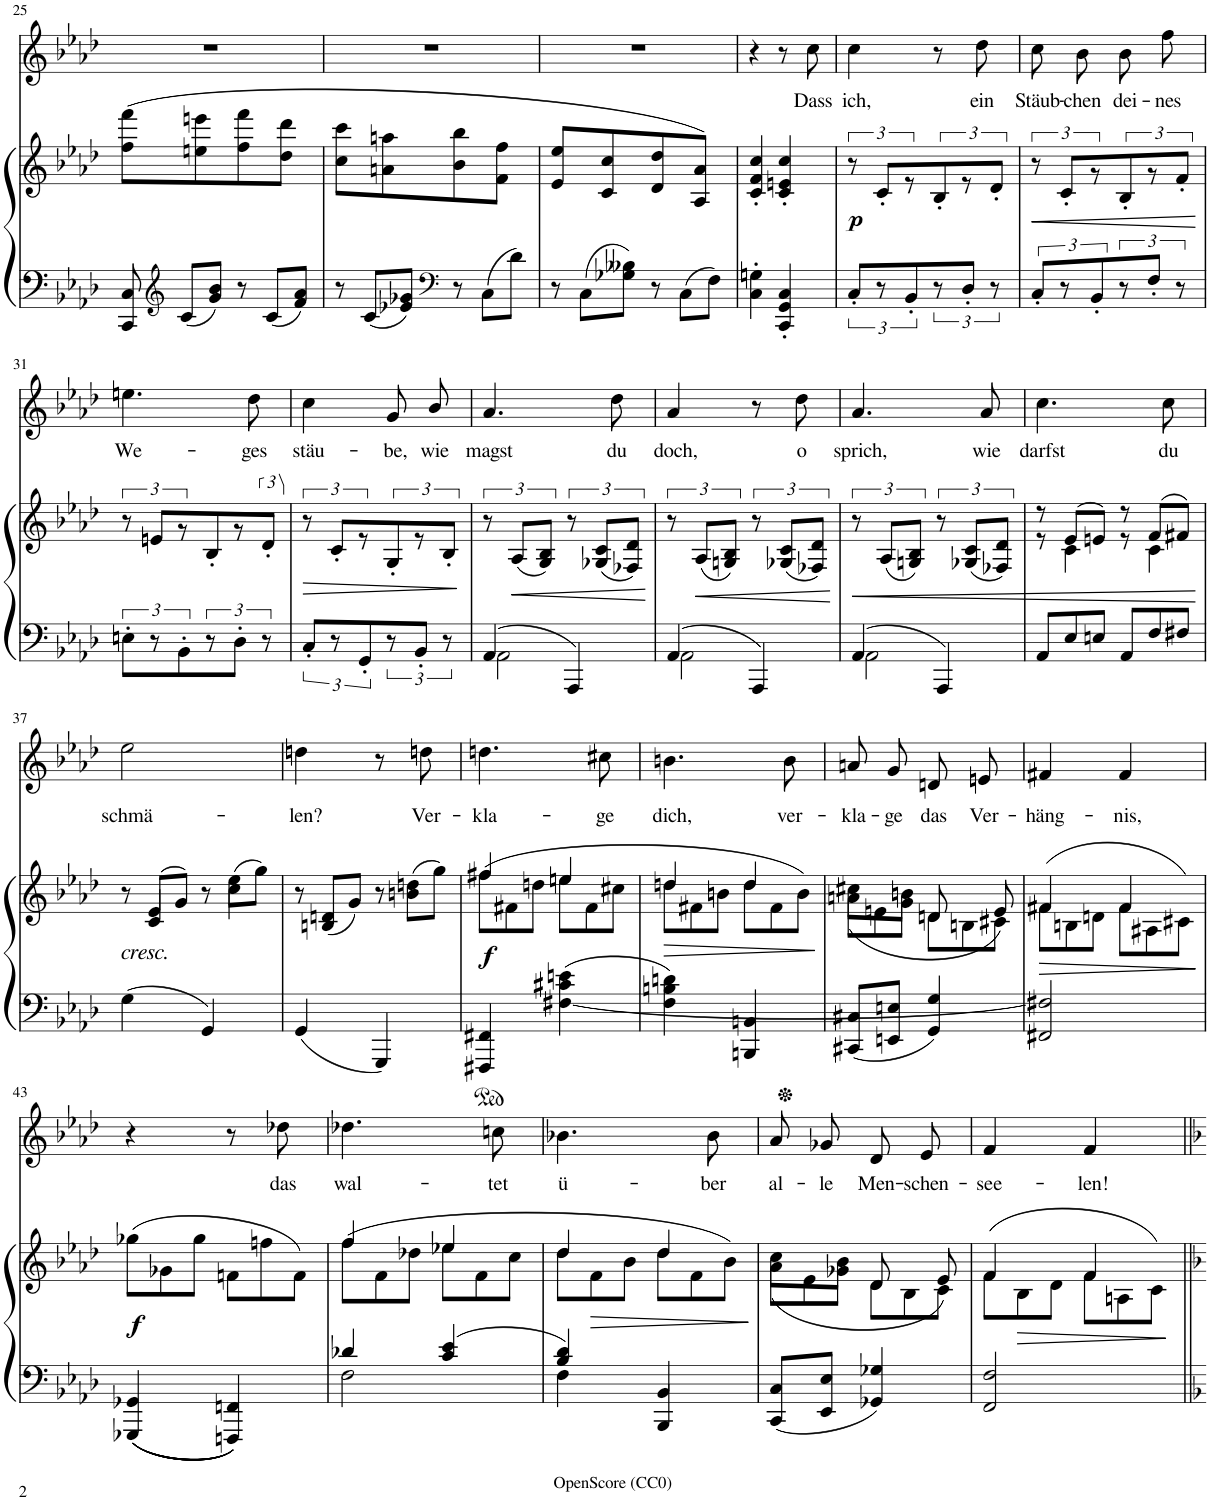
**kern	**kern	**dynam	**kern	**text
*part2	*part2	*part2	*part1	*part1
*staff3	*staff2	*staff2/3	*staff1	*staff1
*I"Piano	*	*	*I"Voice	*
*I'Pno	*	*	*	*
!!LO:PB:g=z
*clefF4	*clefG2	*	*clefG2	*
*k[b-e-a-d-]	*k[b-e-a-d-]	*	*k[b-e-a-d-]	*
*M2/4	*M2/4	*	*M2/4	*
=25	=25	=25	=25	=25
12CC/ 12C/	(8ff\ 8fff\L	.	2r	.
*clefG2	*	*	*	*
12c/L	.	.	.	.
.	8een\ 8eeen\	.	.	.
12g/ 12b-/J	.	.	.	.
12r	8ff\ 8fff\	.	.	.
12c/L	.	.	.	.
.	8dd-\ 8ddd-\J	.	.	.
12f/ 12a-/J	.	.	.	.
=26	=26	=26	=26	=26
12r	8cc\ 8ccc\L	.	2r	.
12c/L	.	.	.	.
.	8an\ 8aan\	.	.	.
12e-X/ 12g-X/J	.	.	.	.
*clefF4	*	*	*	*
12r	8b-\ 8bb-\	.	.	.
12C\L	.	.	.	.
.	8f\ 8ff\J	.	.	.
12d-\J	.	.	.	.
=27	=27	=27	=27	=27
12r	8e-/ 8ee-/L	.	2r	.
12C\L	.	.	.	.
.	8c/ 8cc/	.	.	.
12G-X\ 12B--X\J	.	.	.	.
12r	8d-/ 8dd-/	.	.	.
12C\L	.	.	.	.
.	8A-/ 8a-/J)	.	.	.
12F\J	.	.	.	.
=28	=28	=28	=28	=28
4C\' 4Gn\'	4c/' 4f/' 4cc/'	.	4r	.
4CC/' 4GG/' 4C/'	4c/' 4en/' 4cc/'	.	8r	.
!	!	!	!	!LO:LY:b
.	.	.	8cc\	Dass
=29	=29	=29	=29	=29
!	!	!LO:DY:b	!	!LO:LY:b
12C'/L	12r	p	4cc\	ich,
12r	12c'/L	.	.	.
12BB-'/	12r	.	.	.
12r	12B-'/	.	8r	.
12D-'/J	12r	.	.	.
!	!	!	!	!LO:LY:b
.	.	.	8dd-\	ein
12r	12d-'/J	.	.	.
=30	=30	=30	=30	=30
!	!	!LO:HP:b	!	!LO:LY:b
12C'/L	12r	<	8cc\L	Stäub-
12r	12c'/L	.	.	.
!	!	!	!	!LO:LY:b
.	.	.	8b-\J	-chen
12BB-'/	12r	.	.	.
!	!	!	!	!LO:LY:b
12r	12B-'/	.	8b-\L	dei-
12F'/J	12r	.	.	.
!	!	!	!	!LO:LY:b
.	.	.	8ff\J	-nes
12r	12f'/J	.	.	.
.	.	[	.	.
!!LO:LB:g=z
=31	=31	=31	=31	=31
!	!	!	!	!LO:LY:b
12En'\L	12r	.	4.een\	We-
12r	12en/L	.	.	.
12BB-'\	12r	.	.	.
12r	12B-'/	.	.	.
12D-'\J	12r	.	.	.
!	!	!	!	!LO:LY:b
.	.	.	8dd-\	-ges
12r	12d-'/J	.	.	.
=32	=32	=32	=32	=32
!	!	!LO:HP:b	!	!LO:LY:b
12C'/L	12r	>	4cc\	stäu-
12r	12c'/L	.	.	.
12GG'/	12r	.	.	.
!	!	!	!	!LO:LY:b
12r	12G'/	.	8g/L	-be,
12BB-'/J	12r	.	.	.
!	!	!	!	!LO:LY:b
.	.	.	8b-/J	wie
12r	12B-'/J	.	.	.
.	.	]	.	.
=33	=33	=33	=33	=33
*^	*	*	*	*
!	!	!	!	!	!LO:LY:b
4AA-/	2AA-\	12r	.	4.a-/	magst
!	!	!	!LO:HP:b	!	!
.	.	(12A-/L	<	.	.
.	.	12G/ 12B-/J)	.	.	.
4AAA-/	.	12r	.	.	.
.	.	(12G-X/ 12c/L	.	.	.
!	!	!	!	!	!LO:LY:b
.	.	.	.	8dd-\	du
.	.	12F-X/ 12d-/J)	.	.	.
*v	*v	*	*	*	*
.	.	[	.	.
=34	=34	=34	=34	=34
*^	*	*	*	*
!	!	!	!	!	!LO:LY:b
4AA-/	2AA-\	12r	.	4a-/	doch,
!	!	!	!LO:HP:b	!	!
.	.	(12A-/L	<	.	.
.	.	12Gn/ 12B-/J)	.	.	.
4AAA-/	.	12r	.	8r	.
.	.	(12G-X/ 12c/L	.	.	.
!	!	!	!	!	!LO:LY:b
.	.	.	.	8dd-\	o
.	.	12F-X/ 12d-/J)	.	.	.
*v	*v	*	*	*	*
.	.	[	.	.
=35	=35	=35	=35	=35
*^	*	*	*	*
!	!	!	!LO:HP:b	!	!LO:LY:b
4AA-/	2AA-\	12r	<	4.a-/	sprich,
.	.	(12A-/L	.	.	.
.	.	12Gn/ 12B-/J)	.	.	.
4AAA-/	.	12r	.	.	.
.	.	(12G-X/ 12c/L	.	.	.
!	!	!	!	!	!LO:LY:b
.	.	.	.	8a-/	wie
.	.	12F-X/ 12d-/J)	.	.	.
*v	*v	*	*	*	*
=36	=36	=36	=36	=36
*Xbrackettup	*	*	*	*
*	*^	*	*	*
!	!	!	!	!	!LO:LY:b
12AA-/L	12r	12r	.	4.cc\	darfst
12E-/	(12e-/L	6c\	.	.	.
12En/J	12en/J)	.	.	.	.
12AA-/L	12r	12r	.	.	.
12F/	(12f/L	6c\	.	.	.
!	!	!	!	!	!LO:LY:b
.	.	.	.	8cc\	du
12F#X/J	12f#X/J)	.	.	.	.
*	*v	*v	*	*	*
.	.	[	.	.
!!LO:LB:g=z
=37	=37	=37	=37	=37
*	*^	*	*	*
!	!LO:TX:b:i:t=cresc.	!	!	!	!
!	!	!	!	!	!LO:LY:b
4G\	12r	12ryy	.	2ee-\	schmä-
.	(12e-/L	6c/	.	.	.
.	12g/J)	.	.	.	.
4GG/	12r	12ryy	.	.	.
.	(12ee-\L	6cc\	.	.	.
.	12gg\J)	.	.	.	.
*	*v	*v	*	*	*
=38	=38	=38	=38	=38
!	!	!	!	!LO:LY:b
4GG/	12r	.	4ddn\	-len?
.	(12Bn/ 12dn/L	.	.	.
.	12g/J)	.	.	.
4GGG/	12r	.	8r	.
.	(12bn\ 12ddn\L	.	.	.
!	!	!	!	!LO:LY:b
.	.	.	8ddn\	Ver-
.	12gg\J)	.	.	.
=39	=39	=39	=39	=39
*	*Xbrackettup	*	*	*
*	*^	*	*	*
!	!	!	!LO:DY:b	!	!LO:LY:b
4FFF#X/ 4FF#X/	(12ff#X\L	4ff#X/	f	4.ddn\	-kla-
.	12f#X\	.	.	.	.
.	12ddn\J	.	.	.	.
[4F#X\ 4c#X\ 4en\	12een\L	4een/	.	.	.
.	12f#\	.	.	.	.
!	!	!	!	!	!LO:LY:b
.	.	.	.	8cc#X\	-ge
.	12cc#X\J	.	.	.	.
=40	=40	=40	=40	=40	=40
!	!	!	!LO:HP:b	!	!LO:LY:b
4F\ 4Bn\ 4dn\	12ddn\L	4ddn/	>	4.bn\	dich,
.	12f#X\	.	.	.	.
.	12bn\J	.	.	.	.
4BBBn/ 4BBn/	12dd\L	4dd/	.	.	.
.	12f#\	.	.	.	.
!	!	!	!	!	!LO:LY:b
.	.	.	.	8b\	ver-
.	12b\J)	.	.	.	.
*	*v	*v	*	*	*
.	.	]	.	.
=41	=41	=41	=41	=41
*	*^	*	*	*
*	*	*brackettup	*	*	*
!	!	!	!	!	!LO:LY:b
8CC#X/ 8C#X/L	12an\L	(12cc#X\L	.	8an/L	-kla-
.	12en\	12ryy	.	.	.
!	!	!	!	!	!LO:LY:b
8EEn/ 8En/J	.	.	.	8g/J	-ge
.	12g\J	12bn\J	.	.	.
*	*Xbrackettup	*brackettup	*	*	*
!	!	!	!	!	!LO:LY:b
4GG/ 4G/	12dn\L	12d/	.	8dn/L	das
.	12Bn\	12ryy	.	.	.
!	!	!	!	!	!LO:LY:b
.	.	.	.	8en/J	Ver-
.	12c#X\J	12e/)	.	.	.
=42	=42	=42	=42	=42	=42
*	*Xbrackettup	*	*	*	*
!	!	!	!LO:HP:b	!	!LO:LY:b
2FF#X/ 2F#X/]	(12f#X\L	4f#/	>	4f#X/	-häng-
.	12Bn\	.	.	.	.
.	12dn\J	.	.	.	.
!	!	!	!	!	!LO:LY:b
.	12f#\L	4f#/	.	4f#/	-nis,
.	12A#X\	.	.	.	.
.	12c#X\J)	.	.	.	.
*	*v	*v	*	*	*
.	.	]	.	.
!!LO:LB:g=z
=43	=43	=43	=43	=43
!	!	!LO:DY:b	!	!
4GGG-X/ 4GG-X/	(12gg-X\L	f	4r	.
.	12g-X\	.	.	.
.	12gg-\J	.	.	.
4FFFn/ 4FFn/	12fn\L	.	8r	.
.	12ffn\	.	.	.
!	!	!	!	!LO:LY:b
.	.	.	8dd-X\	das
.	12f\J)	.	.	.
=44	=44	=44	=44	=44
*^	*^	*	*	*
!	!	!	!	!	!	!LO:LY:b
4d-X/	2F\	(12ff\L	4ff/	.	4.dd-X\	wal-
.	.	12f\	.	.	.	.
.	.	12dd-X\J	.	.	.	.
4c/ 4e-/	.	12ee-X\L	4ee-X/	.	.	.
.	.	12f\	.	.	.	.
!	!	!	!	!	!	!LO:LY:b
.	.	.	.	.	8ccn\	-tet
.	.	12cc\J	.	.	.	.
=45	=45	=45	=45	=45	=45	=45
!	!	!	!	!	!	!LO:LY:b
4B-/ 4d-/	4F\	12dd-\L	4dd-/	.	4.b-X\	ü-
!	!	!	!	!LO:HP:b	!	!
.	.	12f\	.	>	.	.
.	.	12b-\J	.	.	.	.
4BBB-/	4BB-/	12dd-\L	4dd-/	.	.	.
.	.	12f\	.	.	.	.
!	!	!	!	!	!	!LO:LY:b
.	.	.	.	.	8b-\	-ber
.	.	12b-\J)	.	.	.	.
*v	*v	*	*	*	*	*
*	*v	*v	*	*	*
.	.	]	.	.
=46	=46	=46	=46	=46
*	*^	*	*	*
*	*	*brackettup	*	*	*
!	!	!	!	!	!LO:LY:b
8CC/ 8C/L	12a-\L	(12cc\L	.	8a-/L	al-
.	12e-\	12ryy	.	.	.
!	!	!	!	!	!LO:LY:b
8EE-/ 8E-/J	.	.	.	8g-X/J	-le
.	12g-X\J	12b-\J	.	.	.
*	*Xbrackettup	*brackettup	*	*	*
!	!	!	!	!	!LO:LY:b
4GG-X/ 4G-X/	12d-\L	12d-/	.	8d-/L	Men-
.	12B-\	12ryy	.	.	.
!	!	!	!	!	!LO:LY:b
.	.	.	.	8e-/J	-schen-
.	12c\J	12e-/)	.	.	.
=47	=47	=47	=47	=47	=47
*	*Xbrackettup	*	*	*	*
!	!	!	!	!	!LO:LY:b
2FF/ 2F/	(12f\L	4f/	.	4f/	-see-
!	!	!	!LO:HP:b	!	!
.	12B-\	.	>	.	.
.	12d-\J	.	.	.	.
!	!	!	!	!	!LO:LY:b
.	12f\L	4f/	.	4f/	-len!
.	12An\	.	.	.	.
.	12c\J)	.	.	.	.
*	*v	*v	*	*	*
.	.	]	.	.
=||	=||	=||	=||	=||
*-	*-	*-	*-	*-
